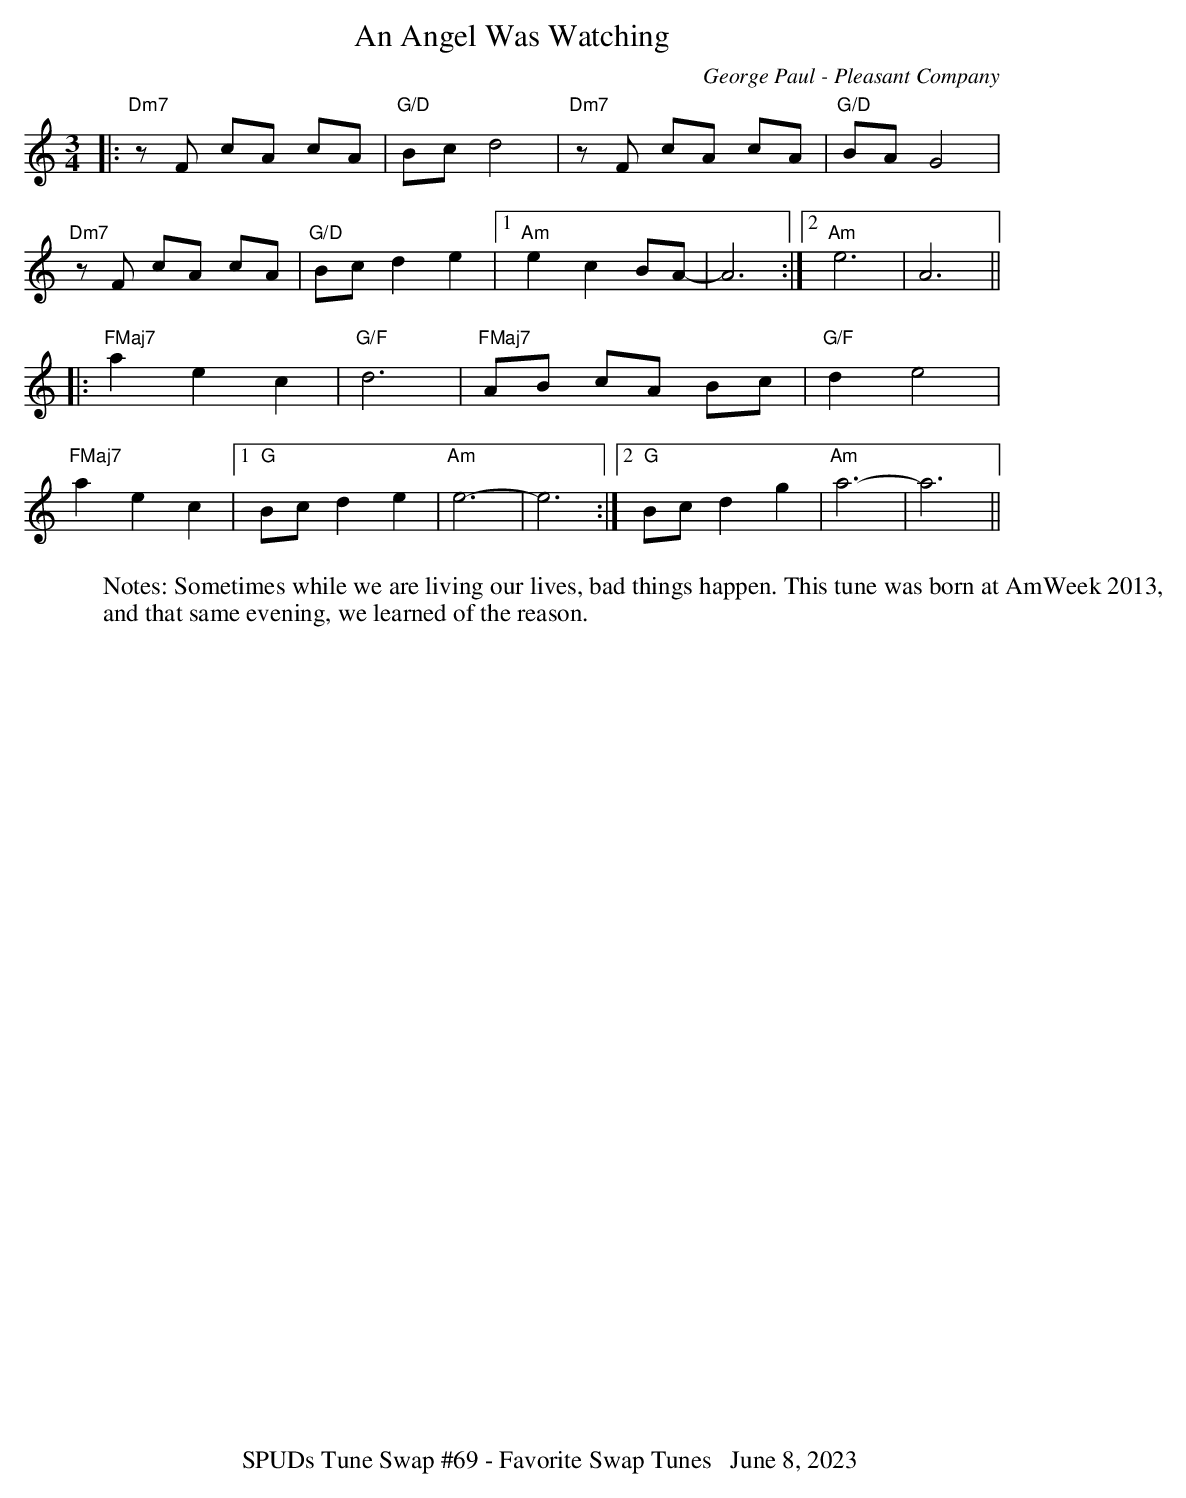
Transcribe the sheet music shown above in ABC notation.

X:1
T:Angel Was Watching, An
C:George Paul - Pleasant Company
L:1/8
M:3/4
K:Amin
|:"Dm7" z F cA cA | "G/D" Bc d4 |"Dm7" z F cA cA |"G/D" BA G4 |!
"Dm7" z F cA cA | "G/D" Bc d2e2|1 "Am" e2c2 BA|-A6:|2 "Am" e6 | A6||!
|:"FMaj7" a2e2c2 | "G/F" d6 |"FMaj7" AB cA Bc | "G/F" d2 e4 |!
"FMaj7" a2e2c2 |1 "G"Bc d2e2 | "Am" e6- | e6 :|2 "G"Bc d2g2 | "Am" a6- | a6 ||!
W:Notes: Sometimes while we are living our lives, bad things happen. This tune was born at AmWeek 2013,
W:and that same evening, we learned of the reason.
